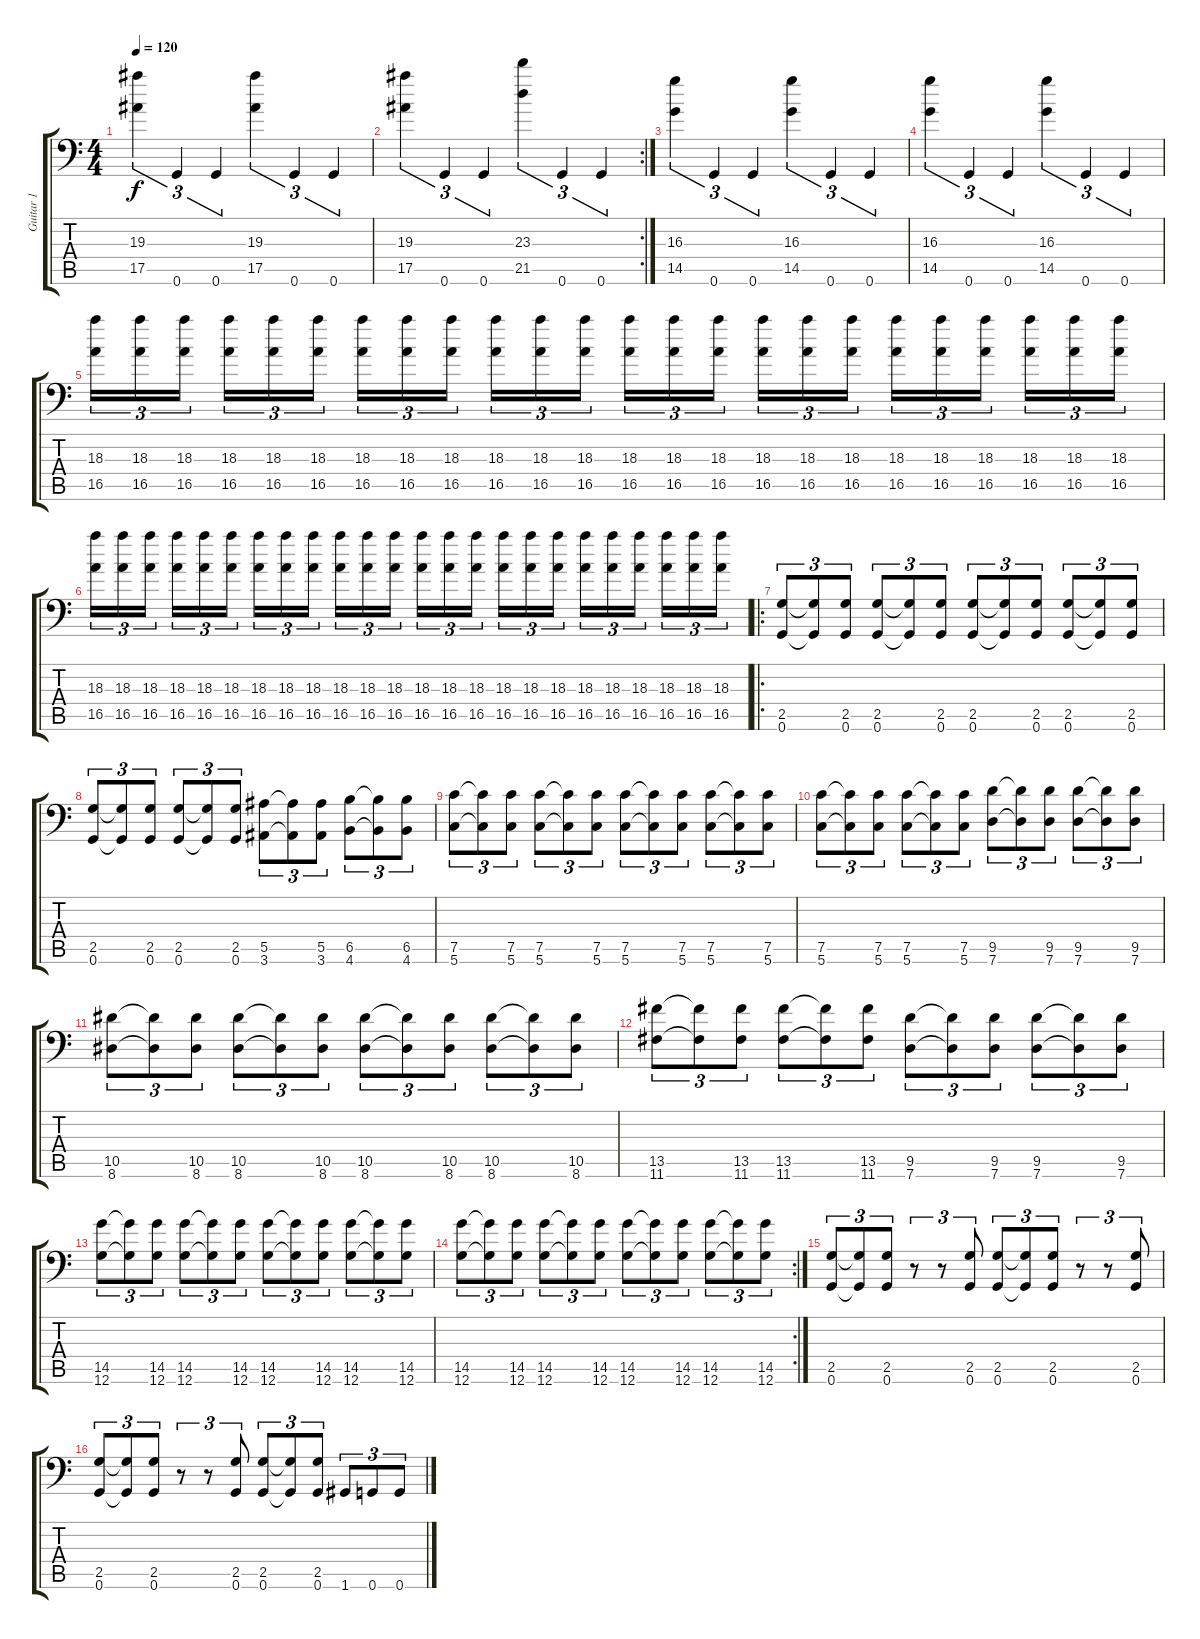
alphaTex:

\track ("Guitar 1" "Guitar 1") {instrument distortionguitar}
\staff {score tabs}
\tuning (C4 G3 Eb3 Bb2 F2 G1) {hide}
\ts (4 4)
\tempo 120
\clef f4
\ks c
(19.3 17.5).4{tu (3 2) dy f} 0.6.4{tu (3 2)} 0.6.4{tu (3 2)} (19.3 17.5).4{tu (3 2)} 0.6.4{tu (3 2)} 0.6.4{tu (3 2)} |
\rc 2
(19.3 17.5).4{tu (3 2)} 0.6.4{tu (3 2)} 0.6.4{tu (3 2)} (23.3 21.5).4{tu (3 2)} 0.6.4{tu (3 2)} 0.6.4{tu (3 2)} |
(16.3 14.5).4{tu (3 2)} 0.6.4{tu (3 2)} 0.6.4{tu (3 2)} (16.3 14.5).4{tu (3 2)} 0.6.4{tu (3 2)} 0.6.4{tu (3 2)} |
(16.3 14.5).4{tu (3 2)} 0.6.4{tu (3 2)} 0.6.4{tu (3 2)} (16.3 14.5).4{tu (3 2)} 0.6.4{tu (3 2)} 0.6.4{tu (3 2)} |
(18.3 16.5).16{tu (3 2) volume 9} (18.3 16.5).16{tu (3 2)} (18.3 16.5).16{tu (3 2) beam splitsecondary} (18.3 16.5).16{tu (3 2)} (18.3 16.5).16{tu (3 2)} (18.3 16.5).16{tu (3 2)} (18.3 16.5).16{tu (3 2)} (18.3 16.5).16{tu (3 2)} (18.3 16.5).16{tu (3 2) beam splitsecondary} (18.3 16.5).16{tu (3 2)} (18.3 16.5).16{tu (3 2)} (18.3 16.5).16{tu (3 2)} (18.3 16.5).16{tu (3 2)} (18.3 16.5).16{tu (3 2)} (18.3 16.5).16{tu (3 2) beam splitsecondary} (18.3 16.5).16{tu (3 2)} (18.3 16.5).16{tu (3 2)} (18.3 16.5).16{tu (3 2)} (18.3 16.5).16{tu (3 2)} (18.3 16.5).16{tu (3 2)} (18.3 16.5).16{tu (3 2) beam splitsecondary} (18.3 16.5).16{tu (3 2)} (18.3 16.5).16{tu (3 2)} (18.3 16.5).16{tu (3 2)} |
(18.3 16.5).16{tu (3 2)} (18.3 16.5).16{tu (3 2)} (18.3 16.5).16{tu (3 2) beam splitsecondary} (18.3 16.5).16{tu (3 2)} (18.3 16.5).16{tu (3 2)} (18.3 16.5).16{tu (3 2)} (18.3 16.5).16{tu (3 2)} (18.3 16.5).16{tu (3 2)} (18.3 16.5).16{tu (3 2) beam splitsecondary} (18.3 16.5).16{tu (3 2)} (18.3 16.5).16{tu (3 2)} (18.3 16.5).16{tu (3 2)} (18.3 16.5).16{tu (3 2)} (18.3 16.5).16{tu (3 2)} (18.3 16.5).16{tu (3 2) beam splitsecondary} (18.3 16.5).16{tu (3 2)} (18.3 16.5).16{tu (3 2)} (18.3 16.5).16{tu (3 2)} (18.3 16.5).16{tu (3 2)} (18.3 16.5).16{tu (3 2)} (18.3 16.5).16{tu (3 2) beam splitsecondary} (18.3 16.5).16{tu (3 2)} (18.3 16.5).16{tu (3 2)} (18.3 16.5).16{tu (3 2)} |
\ro
(2.5 0.6).8{tu (3 2) volume 16} (2.5{t} 0.6{t}).8{tu (3 2)} (2.5 0.6).8{tu (3 2)} (2.5 0.6).8{tu (3 2)} (2.5{t} 0.6{t}).8{tu (3 2)} (2.5 0.6).8{tu (3 2)} (2.5 0.6).8{tu (3 2)} (2.5{t} 0.6{t}).8{tu (3 2)} (2.5 0.6).8{tu (3 2)} (2.5 0.6).8{tu (3 2)} (2.5{t} 0.6{t}).8{tu (3 2)} (2.5 0.6).8{tu (3 2)} |
(2.5 0.6).8{tu (3 2)} (2.5{t} 0.6{t}).8{tu (3 2)} (2.5 0.6).8{tu (3 2)} (2.5 0.6).8{tu (3 2)} (2.5{t} 0.6{t}).8{tu (3 2)} (2.5 0.6).8{tu (3 2)} (5.5 3.6).8{tu (3 2)} (5.5{t} 3.6{t}).8{tu (3 2)} (5.5 3.6).8{tu (3 2)} (6.5 4.6).8{tu (3 2)} (6.5{t} 4.6{t}).8{tu (3 2)} (6.5 4.6).8{tu (3 2)} |
(7.5 5.6).8{tu (3 2)} (7.5{t} 5.6{t}).8{tu (3 2)} (7.5 5.6).8{tu (3 2)} (7.5 5.6).8{tu (3 2)} (7.5{t} 5.6{t}).8{tu (3 2)} (7.5 5.6).8{tu (3 2)} (7.5 5.6).8{tu (3 2)} (7.5{t} 5.6{t}).8{tu (3 2)} (7.5 5.6).8{tu (3 2)} (7.5 5.6).8{tu (3 2)} (7.5{t} 5.6{t}).8{tu (3 2)} (7.5 5.6).8{tu (3 2)} |
(7.5 5.6).8{tu (3 2)} (7.5{t} 5.6{t}).8{tu (3 2)} (7.5 5.6).8{tu (3 2)} (7.5 5.6).8{tu (3 2)} (7.5{t} 5.6{t}).8{tu (3 2)} (7.5 5.6).8{tu (3 2)} (9.5 7.6).8{tu (3 2)} (9.5{t} 7.6{t}).8{tu (3 2)} (9.5 7.6).8{tu (3 2)} (9.5 7.6).8{tu (3 2)} (9.5{t} 7.6{t}).8{tu (3 2)} (9.5 7.6).8{tu (3 2)} |
(10.5 8.6).8{tu (3 2)} (10.5{t} 8.6{t}).8{tu (3 2)} (10.5 8.6).8{tu (3 2)} (10.5 8.6).8{tu (3 2)} (10.5{t} 8.6{t}).8{tu (3 2)} (10.5 8.6).8{tu (3 2)} (10.5 8.6).8{tu (3 2)} (10.5{t} 8.6{t}).8{tu (3 2)} (10.5 8.6).8{tu (3 2)} (10.5 8.6).8{tu (3 2)} (10.5{t} 8.6{t}).8{tu (3 2)} (10.5 8.6).8{tu (3 2)} |
(13.5 11.6).8{tu (3 2)} (13.5{t} 11.6{t}).8{tu (3 2)} (13.5 11.6).8{tu (3 2)} (13.5 11.6).8{tu (3 2)} (13.5{t} 11.6{t}).8{tu (3 2)} (13.5 11.6).8{tu (3 2)} (9.5 7.6).8{tu (3 2)} (9.5{t} 7.6{t}).8{tu (3 2)} (9.5 7.6).8{tu (3 2)} (9.5 7.6).8{tu (3 2)} (9.5{t} 7.6{t}).8{tu (3 2)} (9.5 7.6).8{tu (3 2)} |
(14.5 12.6).8{tu (3 2)} (14.5{t} 12.6{t}).8{tu (3 2)} (14.5 12.6).8{tu (3 2)} (14.5 12.6).8{tu (3 2)} (14.5{t} 12.6{t}).8{tu (3 2)} (14.5 12.6).8{tu (3 2)} (14.5 12.6).8{tu (3 2)} (14.5{t} 12.6{t}).8{tu (3 2)} (14.5 12.6).8{tu (3 2)} (14.5 12.6).8{tu (3 2)} (14.5{t} 12.6{t}).8{tu (3 2)} (14.5 12.6).8{tu (3 2)} |
\rc 2
(14.5 12.6).8{tu (3 2)} (14.5{t} 12.6{t}).8{tu (3 2)} (14.5 12.6).8{tu (3 2)} (14.5 12.6).8{tu (3 2)} (14.5{t} 12.6{t}).8{tu (3 2)} (14.5 12.6).8{tu (3 2)} (14.5 12.6).8{tu (3 2)} (14.5{t} 12.6{t}).8{tu (3 2)} (14.5 12.6).8{tu (3 2)} (14.5 12.6).8{tu (3 2)} (14.5{t} 12.6{t}).8{tu (3 2)} (14.5 12.6).8{tu (3 2)} |
(2.5 0.6).8{tu (3 2)} (2.5{t} 0.6{t}).8{tu (3 2)} (2.5 0.6).8{tu (3 2)} r.8{tu (3 2)} r.8{tu (3 2)} (2.5 0.6).8{tu (3 2)} (2.5 0.6).8{tu (3 2)} (2.5{t} 0.6{t}).8{tu (3 2)} (2.5 0.6).8{tu (3 2)} r.8{tu (3 2)} r.8{tu (3 2)} (2.5 0.6).8{tu (3 2)} |
(2.5 0.6).8{tu (3 2)} (2.5{t} 0.6{t}).8{tu (3 2)} (2.5 0.6).8{tu (3 2)} r.8{tu (3 2)} r.8{tu (3 2)} (2.5 0.6).8{tu (3 2)} (2.5 0.6).8{tu (3 2)} (2.5{t} 0.6{t}).8{tu (3 2)} (2.5 0.6).8{tu (3 2)} 1.6.8{tu (3 2)} 0.6.8{tu (3 2)} 0.6.8{tu (3 2)}
